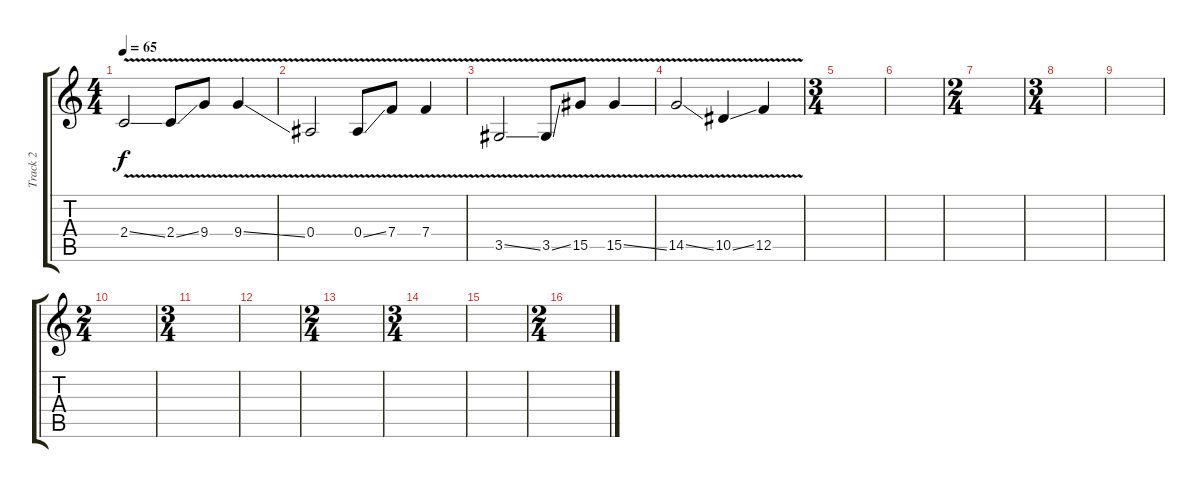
\track ("Track 2" "Track 2") {instrument electricguitarclean}
\staff {score tabs}
\tuning (C4 G3 Eb3 Bb2 F2 C2) {hide}
\ts (4 4)
\tempo 65
\clef g2
\ks c
2.4{v ss}.2{dy f} 2.4{v ss}.8 9.4{v}.8 9.4{v ss}.4 |
0.4{v}.2 0.4{v ss}.8 7.4{v}.8 7.4{v}.4 |
3.5{v ss}.2 3.5{v ss}.8 15.5{v}.8 15.5{v ss}.4 |
14.5{v ss}.2 10.5{v ss}.4 12.5{v}.4 |
\ts (3 4)
|
|
\ts (2 4)
|
\ts (3 4)
|
|
\ts (2 4)
|
\ts (3 4)
|
|
\ts (2 4)
|
\ts (3 4)
|
|
\ts (2 4)
